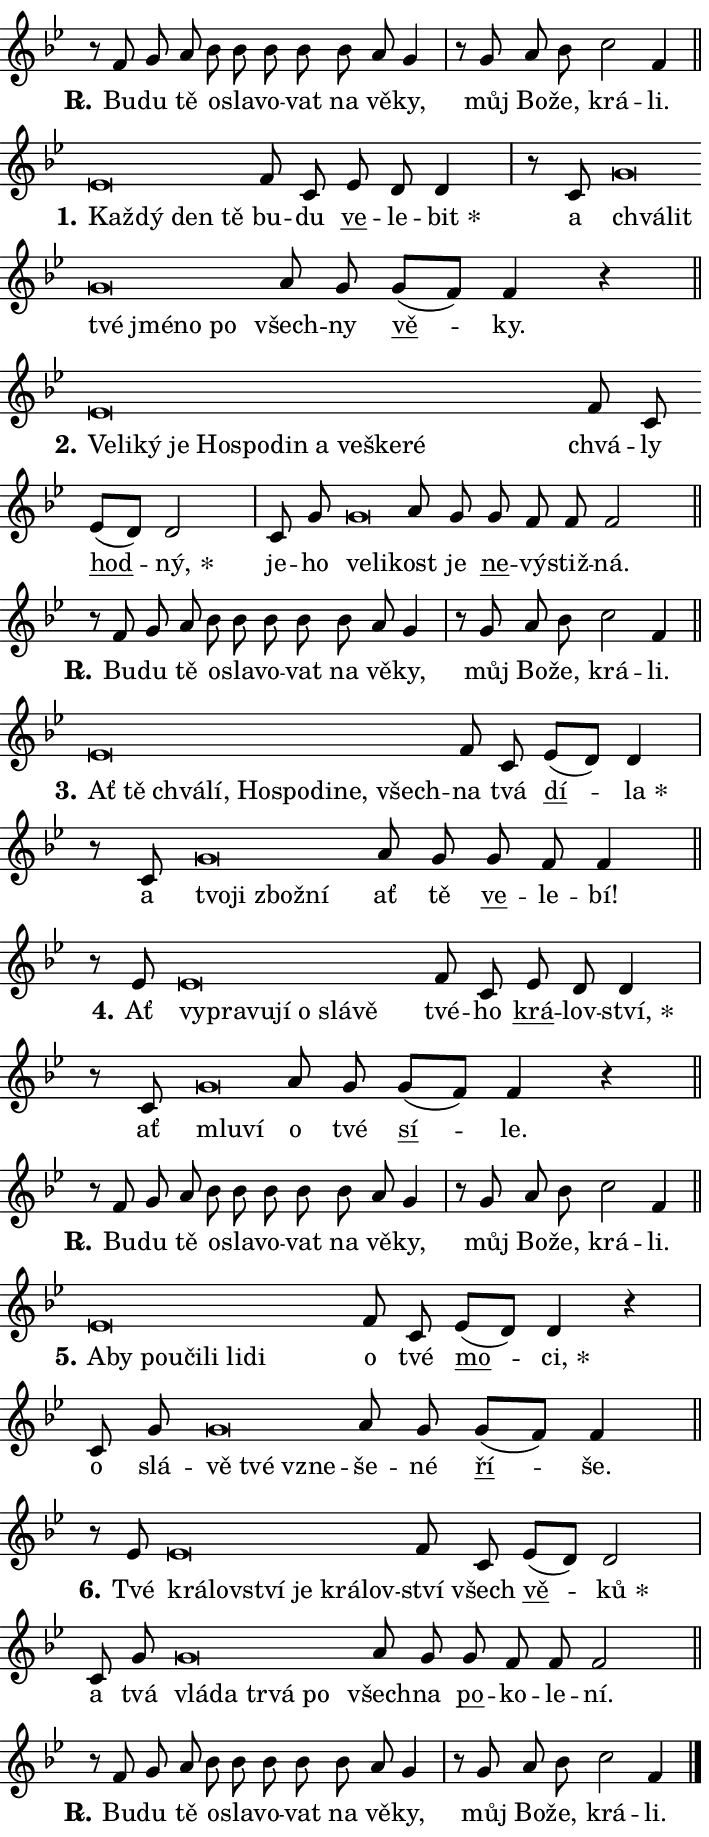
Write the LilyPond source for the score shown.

\version "2.24.0"
\header { tagline = "" }
\paper {
  indent = 0\cm
  top-margin = 0\cm
  right-margin = 0.13\cm % to fit lyric hyphens
  bottom-margin = 0\cm
  left-margin = 0\cm
  paper-width = 12\cm
  page-breaking = #ly:one-page-breaking
  system-system-spacing.basic-distance = #11
  score-system-spacing.basic-distance = #11
  ragged-last = ##f
}


%% Author: Thomas Morley
%% https://lists.gnu.org/archive/html/lilypond-user/2020-05/msg00002.html
#(define (line-position grob)
"Returns position of @var[grob} in current system:
   @code{'start}, if at first time-step
   @code{'end}, if at last time-step
   @code{'middle} otherwise
"
  (let* ((col (ly:item-get-column grob))
         (ln (ly:grob-object col 'left-neighbor))
         (rn (ly:grob-object col 'right-neighbor))
         (col-to-check-left (if (ly:grob? ln) ln col))
         (col-to-check-right (if (ly:grob? rn) rn col))
         (break-dir-left
           (and
             (ly:grob-property col-to-check-left 'non-musical #f)
             (ly:item-break-dir col-to-check-left)))
         (break-dir-right
           (and
             (ly:grob-property col-to-check-right 'non-musical #f)
             (ly:item-break-dir col-to-check-right))))
        (cond ((eqv? 1 break-dir-left) 'start)
              ((eqv? -1 break-dir-right) 'end)
              (else 'middle))))

#(define (tranparent-at-line-position vctor)
  (lambda (grob)
  "Relying on @code{line-position} select the relevant enry from @var{vctor}.
Used to determine transparency,"
    (case (line-position grob)
      ((end) (not (vector-ref vctor 0)))
      ((middle) (not (vector-ref vctor 1)))
      ((start) (not (vector-ref vctor 2))))))

noteHeadBreakVisibility =
#(define-music-function (break-visibility)(vector?)
"Makes @code{NoteHead}s transparent relying on @var{break-visibility}"
#{
  \override NoteHead.transparent =
    #(tranparent-at-line-position break-visibility)
#})

#(define delete-ledgers-for-transparent-note-heads
  (lambda (grob)
    "Reads whether a @code{NoteHead} is transparent.
If so this @code{NoteHead} is removed from @code{'note-heads} from
@var{grob}, which is supposed to be @code{LedgerLineSpanner}.
As a result ledgers are not printed for this @code{NoteHead}"
    (let* ((nhds-array (ly:grob-object grob 'note-heads))
           (nhds-list
             (if (ly:grob-array? nhds-array)
                 (ly:grob-array->list nhds-array)
                 '()))
           ;; Relies on the transparent-property being done before
           ;; Staff.LedgerLineSpanner.after-line-breaking is executed.
           ;; This is fragile ...
           (to-keep
             (remove
               (lambda (nhd)
                 (ly:grob-property nhd 'transparent #f))
               nhds-list)))
      ;; TODO find a better method to iterate over grob-arrays, similiar
      ;; to filter/remove etc for lists
      ;; For now rebuilt from scratch
      (set! (ly:grob-object grob 'note-heads)  '())
      (for-each
        (lambda (nhd)
          (ly:pointer-group-interface::add-grob grob 'note-heads nhd))
        to-keep))))

squashNotes = {
  \override NoteHead.X-extent = #'(-0.2 . 0.2)
  \override NoteHead.Y-extent = #'(-0.75 . 0)
  \override NoteHead.stencil =
    #(lambda (grob)
       (let ((pos (ly:grob-property grob 'staff-position)))
         (begin
           (if (< pos -7) (display "ERROR: Lower brevis then expected\n") (display ""))
           (if (<= pos -6) ly:text-interface::print ly:note-head::print))))
}
unSquashNotes = {
  \revert NoteHead.X-extent
  \revert NoteHead.Y-extent
  \revert NoteHead.stencil
}

hideNotes = \noteHeadBreakVisibility #begin-of-line-visible
unHideNotes = \noteHeadBreakVisibility #all-visible

% work-around for resetting accidentals
% https://lilypond.org/doc/v2.23/Documentation/notation/displaying-rhythms#unmetered-music
cadenzaMeasure = {
  \cadenzaOff
  \partial 1024 s1024
  \cadenzaOn
}

#(define-markup-command (accent layout props text) (markup?)
  "Underline accented syllable"
  (interpret-markup layout props
    #{\markup \override #'(offset . 4.3) \underline { #text }#}))

responsum = \markup \concat {
  "R" \hspace #-1.05 \path #0.1 #'((moveto 0 0.07) (lineto 0.9 0.8)) \hspace #0.05 "."
}

spaceSize = #0.6828661417322834 % exact space size for TeX Gyre Schola

\layout {
  \context {
    \Staff
    \remove "Time_signature_engraver"
    \override LedgerLineSpanner.after-line-breaking = #delete-ledgers-for-transparent-note-heads
  }
  \context {
    \Lyrics {
      \override LyricSpace.minimum-distance = \spaceSize
      \override LyricText.font-name = #"TeX Gyre Schola"
      \override LyricText.font-size = 1
      \override StanzaNumber.font-name = #"TeX Gyre Schola Bold"
      \override StanzaNumber.font-size = 1
    }
  }
  \context {
    \Score 
    \override NoteHead.text =
      #(lambda (grob) 
        (let ((pos (ly:grob-property grob 'staff-position)))
          #{\markup {
            \combine
              \halign #-0.55 \raise #(if (= pos -6) 0 0.5) \override #'(thickness . 2) \draw-line #'(3.2 . 0)
              \musicglyph "noteheads.sM1"
          }#}))
  }
}

% magnetic-lyrics.ily
%
%   written by
%     Jean Abou Samra <jean@abou-samra.fr>
%     Werner Lemberg <wl@gnu.org>
%
%   adapted by
%     Jiri Hon <jiri.hon@gmail.com>
%
% Version 2022-Apr-15

% https://www.mail-archive.com/lilypond-user@gnu.org/msg149350.html

#(define (Left_hyphen_pointer_engraver context)
   "Collect syllable-hyphen-syllable occurrences in lyrics and store
them in properties.  This engraver only looks to the left.  For
example, if the lyrics input is @code{foo -- bar}, it does the
following.

@itemize @bullet
@item
Set the @code{text} property of the @code{LyricHyphen} grob between
@q{foo} and @q{bar} to @code{foo}.

@item
Set the @code{left-hyphen} property of the @code{LyricText} grob with
text @q{foo} to the @code{LyricHyphen} grob between @q{foo} and
@q{bar}.
@end itemize

Use this auxiliary engraver in combination with the
@code{lyric-@/text::@/apply-@/magnetic-@/offset!} hook."
   (let ((hyphen #f)
         (text #f))
     (make-engraver
      (acknowledgers
       ((lyric-syllable-interface engraver grob source-engraver)
        (set! text grob)))
      (end-acknowledgers
       ((lyric-hyphen-interface engraver grob source-engraver)
        ;(when (not (grob::has-interface grob 'lyric-space-interface))
          (set! hyphen grob)));)
      ((stop-translation-timestep engraver)
       (when (and text hyphen)
         (ly:grob-set-object! text 'left-hyphen hyphen))
       (set! text #f)
       (set! hyphen #f)))))

#(define (lyric-text::apply-magnetic-offset! grob)
   "If the space between two syllables is less than the value in
property @code{LyricText@/.details@/.squash-threshold}, move the right
syllable to the left so that it gets concatenated with the left
syllable.

Use this function as a hook for
@code{LyricText@/.after-@/line-@/breaking} if the
@code{Left_@/hyphen_@/pointer_@/engraver} is active."
   (let ((hyphen (ly:grob-object grob 'left-hyphen #f)))
     (when hyphen
       (let ((left-text (ly:spanner-bound hyphen LEFT)))
         (when (grob::has-interface left-text 'lyric-syllable-interface)
           (let* ((common (ly:grob-common-refpoint grob left-text X))
                  (this-x-ext (ly:grob-extent grob common X))
                  (left-x-ext
                   (begin
                     ;; Trigger magnetism for left-text.
                     (ly:grob-property left-text 'after-line-breaking)
                     (ly:grob-extent left-text common X)))
                  ;; `delta` is the gap width between two syllables.
                  (delta (- (interval-start this-x-ext)
                            (interval-end left-x-ext)))
                  (details (ly:grob-property grob 'details))
                  (threshold (assoc-get 'squash-threshold details 0.2)))
             (when (< delta threshold)
               (let* (;; We have to manipulate the input text so that
                      ;; ligatures crossing syllable boundaries are not
                      ;; disabled.  For languages based on the Latin
                      ;; script this is essentially a beautification.
                      ;; However, for non-Western scripts it can be a
                      ;; necessity.
                      (lt (ly:grob-property left-text 'text))
                      (rt (ly:grob-property grob 'text))
                      (is-space (grob::has-interface hyphen 'lyric-space-interface))
                      (space (if is-space " " ""))
                      (extra-delta (if is-space spaceSize 0))
                      ;; Append new syllable.
                      (ltrt-space (if (and (string? lt) (string? rt))
                                (string-append lt space rt)
                                (make-concat-markup (list lt space rt))))
                      ;; Right-align `ltrt` to the right side.
                      (ltrt-space-markup (grob-interpret-markup
                               grob
                               (make-translate-markup
                                (cons (interval-length this-x-ext) 0)
                                (make-right-align-markup ltrt-space)))))
                 (begin
                   ;; Don't print `left-text`.
                   (ly:grob-set-property! left-text 'stencil #f)
                   ;; Set text and stencil (which holds all collected
                   ;; syllables so far) and shift it to the left.
                   (ly:grob-set-property! grob 'text ltrt-space)
                   (ly:grob-set-property! grob 'stencil ltrt-space-markup)
                   (ly:grob-translate-axis! grob (- (- delta extra-delta)) X))))))))))


#(define (lyric-hyphen::displace-bounds-first grob)
   ;; Make very sure this callback isn't triggered too early.
   (let ((left (ly:spanner-bound grob LEFT))
         (right (ly:spanner-bound grob RIGHT)))
     (ly:grob-property left 'after-line-breaking)
     (ly:grob-property right 'after-line-breaking)
     (ly:lyric-hyphen::print grob)))

squashThreshold = #0.4

\layout {
  \context {
    \Lyrics
    \consists #Left_hyphen_pointer_engraver
    \override LyricText.after-line-breaking =
      #lyric-text::apply-magnetic-offset!
    \override LyricHyphen.stencil = #lyric-hyphen::displace-bounds-first
    \override LyricText.details.squash-threshold = \squashThreshold
    \override LyricHyphen.minimum-distance = 0
    \override LyricHyphen.minimum-length = \squashThreshold
  }
}

squashText = \override LyricText.details.squash-threshold = 9999
unSquashText = \override LyricText.details.squash-threshold = \squashThreshold

leftText = \override LyricText.self-alignment-X = #LEFT
unLeftText = \revert LyricText.self-alignment-X

starOffset = #(lambda (grob) 
                (let ((x_offset (ly:self-alignment-interface::aligned-on-x-parent grob)))
                  (if (= x_offset 0) 0 (+ x_offset 1.2))))

star = #(define-music-function (syllable)(string?)
"Append star separator at the end of a syllable"
#{
  \once \override LyricText.X-offset = #starOffset
  \lyricmode { \markup {
    #syllable
    \override #'((font-name . "TeX Gyre Schola Bold")) \hspace #0.2 \lower #0.65 \larger "*"
  } }
#})

starAccent = #(define-music-function (syllable)(string?)
"Append star separator at the end of a syllable and make accent"
#{
  \once \override LyricText.X-offset = #starOffset
  \lyricmode { \markup {
    \accent #syllable
    \override #'((font-name . "TeX Gyre Schola Bold")) \hspace #0.2 \lower #0.65 \larger "*"
  } }
#})

breath = #(define-music-function (syllable)(string?)
"Append breathing indicator at the end of a syllable"
#{
  \lyricmode { \markup { #syllable "+" } }
#})

optionalBreath = #(define-music-function (syllable)(string?)
"Append optional breathing indicator at the end of a syllable"
#{
  \lyricmode { \markup { #syllable "(+)" } }
#})


\score {
    <<
        \new Voice = "melody" { \cadenzaOn \key bes \major \relative { r8 f' g a bes bes bes bes \bar "" bes a g4 \cadenzaMeasure \bar "|" r8 g a bes \bar "" c2 f,4 \cadenzaMeasure \bar "||" \break } }
        \new Lyrics \lyricsto "melody" { \lyricmode { \set stanza = \responsum
Bu -- du tě o -- sla -- vo -- vat na vě -- ky, můj Bo -- že, krá -- li. } }
    >>
    \layout {}
}

\score {
    <<
        \new Voice = "melody" { \cadenzaOn \key bes \major \relative { \squashNotes es'\breve*1/16 \hideNotes \breve*1/16 \bar "" \breve*1/16 \breve*1/16 \bar "" \unHideNotes \unSquashNotes f8 c \bar "" es d d4 \cadenzaMeasure \bar "|" r8 c8 \squashNotes g'\breve*1/16 \hideNotes \breve*1/16 \bar "" \breve*1/16 \bar "" \breve*1/16 \bar "" \breve*1/16 \breve*1/16 \bar "" \unHideNotes \unSquashNotes a8 g \bar "" g[( f)] f4 r \cadenzaMeasure \bar "||" \break } }
        \new Lyrics \lyricsto "melody" { \lyricmode { \set stanza = "1."
\leftText Kaž -- \squashText dý den tě \unLeftText \unSquashText bu -- du \markup \accent ve -- le -- \star bit a \leftText chvá -- \squashText lit tvé jmé -- no po \unLeftText \unSquashText všech -- ny \markup \accent vě -- ky. } }
    >>
    \layout {}
}

\score {
    <<
        \new Voice = "melody" { \cadenzaOn \key bes \major \relative { \squashNotes es'\breve*1/16 \hideNotes \breve*1/16 \bar "" \breve*1/16 \bar "" \breve*1/16 \bar "" \breve*1/16 \bar "" \breve*1/16 \bar "" \breve*1/16 \bar "" \breve*1/16 \bar "" \breve*1/16 \bar "" \breve*1/16 \breve*1/16 \bar "" \unHideNotes \unSquashNotes f8 c \bar "" es[( d)] d2 \cadenzaMeasure \bar "|" c8 g' \bar "" \squashNotes g\breve*1/16 \hideNotes \breve*1/16 \bar "" \unHideNotes \unSquashNotes a8 g \bar "" g f f f2 \cadenzaMeasure \bar "||" \break } }
        \new Lyrics \lyricsto "melody" { \lyricmode { \set stanza = "2."
\leftText Ve -- \squashText li -- ký je Ho -- spo -- din a ve -- ške -- ré \unLeftText \unSquashText chvá -- ly \markup \accent hod -- \star ný, je -- ho \leftText ve -- \squashText li -- \unLeftText \unSquashText kost je \markup \accent ne -- vý -- stiž -- ná. } }
    >>
    \layout {}
}

\score {
    <<
        \new Voice = "melody" { \cadenzaOn \key bes \major \relative { r8 f' g a bes bes bes bes \bar "" bes a g4 \cadenzaMeasure \bar "|" r8 g a bes \bar "" c2 f,4 \cadenzaMeasure \bar "||" \break } }
        \new Lyrics \lyricsto "melody" { \lyricmode { \set stanza = \responsum
Bu -- du tě o -- sla -- vo -- vat na vě -- ky, můj Bo -- že, krá -- li. } }
    >>
    \layout {}
}

\score {
    <<
        \new Voice = "melody" { \cadenzaOn \key bes \major \relative { \squashNotes es'\breve*1/16 \hideNotes \breve*1/16 \bar "" \breve*1/16 \bar "" \breve*1/16 \bar "" \breve*1/16 \bar "" \breve*1/16 \bar "" \breve*1/16 \bar "" \breve*1/16 \breve*1/16 \bar "" \unHideNotes \unSquashNotes f8 c \bar "" es[( d)] d4 \cadenzaMeasure \bar "|" r8 c8 \squashNotes g'\breve*1/16 \hideNotes \breve*1/16 \bar "" \breve*1/16 \breve*1/16 \bar "" \unHideNotes \unSquashNotes a8 g \bar "" g f f4 \cadenzaMeasure \bar "||" \break } }
        \new Lyrics \lyricsto "melody" { \lyricmode { \set stanza = "3."
\leftText Ať \squashText tě chvá -- lí, Ho -- spo -- di -- ne, všech -- \unLeftText \unSquashText na tvá \markup \accent dí -- \star la a \leftText tvo -- \squashText ji zbož -- ní \unLeftText \unSquashText ať tě \markup \accent ve -- le -- bí! } }
    >>
    \layout {}
}

\score {
    <<
        \new Voice = "melody" { \cadenzaOn \key bes \major \relative { r8 es'8 \squashNotes es\breve*1/16 \hideNotes \breve*1/16 \bar "" \breve*1/16 \bar "" \breve*1/16 \bar "" \breve*1/16 \bar "" \breve*1/16 \breve*1/16 \bar "" \unHideNotes \unSquashNotes f8 c \bar "" es d d4 \cadenzaMeasure \bar "|" r8 c8 \squashNotes g'\breve*1/16 \hideNotes \breve*1/16 \bar "" \unHideNotes \unSquashNotes a8 g \bar "" g[( f)] f4 r \cadenzaMeasure \bar "||" \break } }
        \new Lyrics \lyricsto "melody" { \lyricmode { \set stanza = "4."
Ať \leftText vy -- \squashText pra -- vu -- jí o slá -- vě \unLeftText \unSquashText tvé -- ho \markup \accent krá -- lov -- \star ství, ať \leftText mlu -- \squashText ví \unLeftText \unSquashText o tvé \markup \accent sí -- le. } }
    >>
    \layout {}
}

\score {
    <<
        \new Voice = "melody" { \cadenzaOn \key bes \major \relative { r8 f' g a bes bes bes bes \bar "" bes a g4 \cadenzaMeasure \bar "|" r8 g a bes \bar "" c2 f,4 \cadenzaMeasure \bar "||" \break } }
        \new Lyrics \lyricsto "melody" { \lyricmode { \set stanza = \responsum
Bu -- du tě o -- sla -- vo -- vat na vě -- ky, můj Bo -- že, krá -- li. } }
    >>
    \layout {}
}

\score {
    <<
        \new Voice = "melody" { \cadenzaOn \key bes \major \relative { \squashNotes es'\breve*1/16 \hideNotes \breve*1/16 \bar "" \breve*1/16 \bar "" \breve*1/16 \bar "" \breve*1/16 \bar "" \breve*1/16 \bar "" \breve*1/16 \breve*1/16 \bar "" \unHideNotes \unSquashNotes f8 c \bar "" es[( d)] d4 r \cadenzaMeasure \bar "|" c8 g' \bar "" \squashNotes g\breve*1/16 \hideNotes \breve*1/16 \breve*1/16 \bar "" \unHideNotes \unSquashNotes a8 g \bar "" g[( f)] f4 \cadenzaMeasure \bar "||" \break } }
        \new Lyrics \lyricsto "melody" { \lyricmode { \set stanza = "5."
\leftText A -- \squashText by po -- u -- či -- li li -- di \unLeftText \unSquashText o tvé \markup \accent mo -- \star ci, o slá -- \leftText vě \squashText tvé vzne -- \unLeftText \unSquashText še -- né \markup \accent ří -- še. } }
    >>
    \layout {}
}

\score {
    <<
        \new Voice = "melody" { \cadenzaOn \key bes \major \relative { r8 es'8 \squashNotes es\breve*1/16 \hideNotes \breve*1/16 \bar "" \breve*1/16 \bar "" \breve*1/16 \bar "" \breve*1/16 \breve*1/16 \bar "" \unHideNotes \unSquashNotes f8 c \bar "" es[( d)] d2 \cadenzaMeasure \bar "|" c8 g' \bar "" \squashNotes g\breve*1/16 \hideNotes \breve*1/16 \bar "" \breve*1/16 \bar "" \breve*1/16 \breve*1/16 \bar "" \unHideNotes \unSquashNotes a8 g \bar "" g f f f2 \cadenzaMeasure \bar "||" \break } }
        \new Lyrics \lyricsto "melody" { \lyricmode { \set stanza = "6."
Tvé \leftText krá -- \squashText lov -- ství je krá -- lov -- \unLeftText \unSquashText ství všech \markup \accent vě -- \star ků a tvá \leftText vlá -- \squashText da tr -- vá po \unLeftText \unSquashText všech -- na \markup \accent po -- ko -- le -- ní. } }
    >>
    \layout {}
}

\score {
    <<
        \new Voice = "melody" { \cadenzaOn \key bes \major \relative { r8 f' g a bes bes bes bes \bar "" bes a g4 \cadenzaMeasure \bar "|" r8 g a bes \bar "" c2 f,4 \cadenzaMeasure \bar "||" \break } \bar "|." }
        \new Lyrics \lyricsto "melody" { \lyricmode { \set stanza = \responsum
Bu -- du tě o -- sla -- vo -- vat na vě -- ky, můj Bo -- že, krá -- li. } }
    >>
    \layout {}
}
